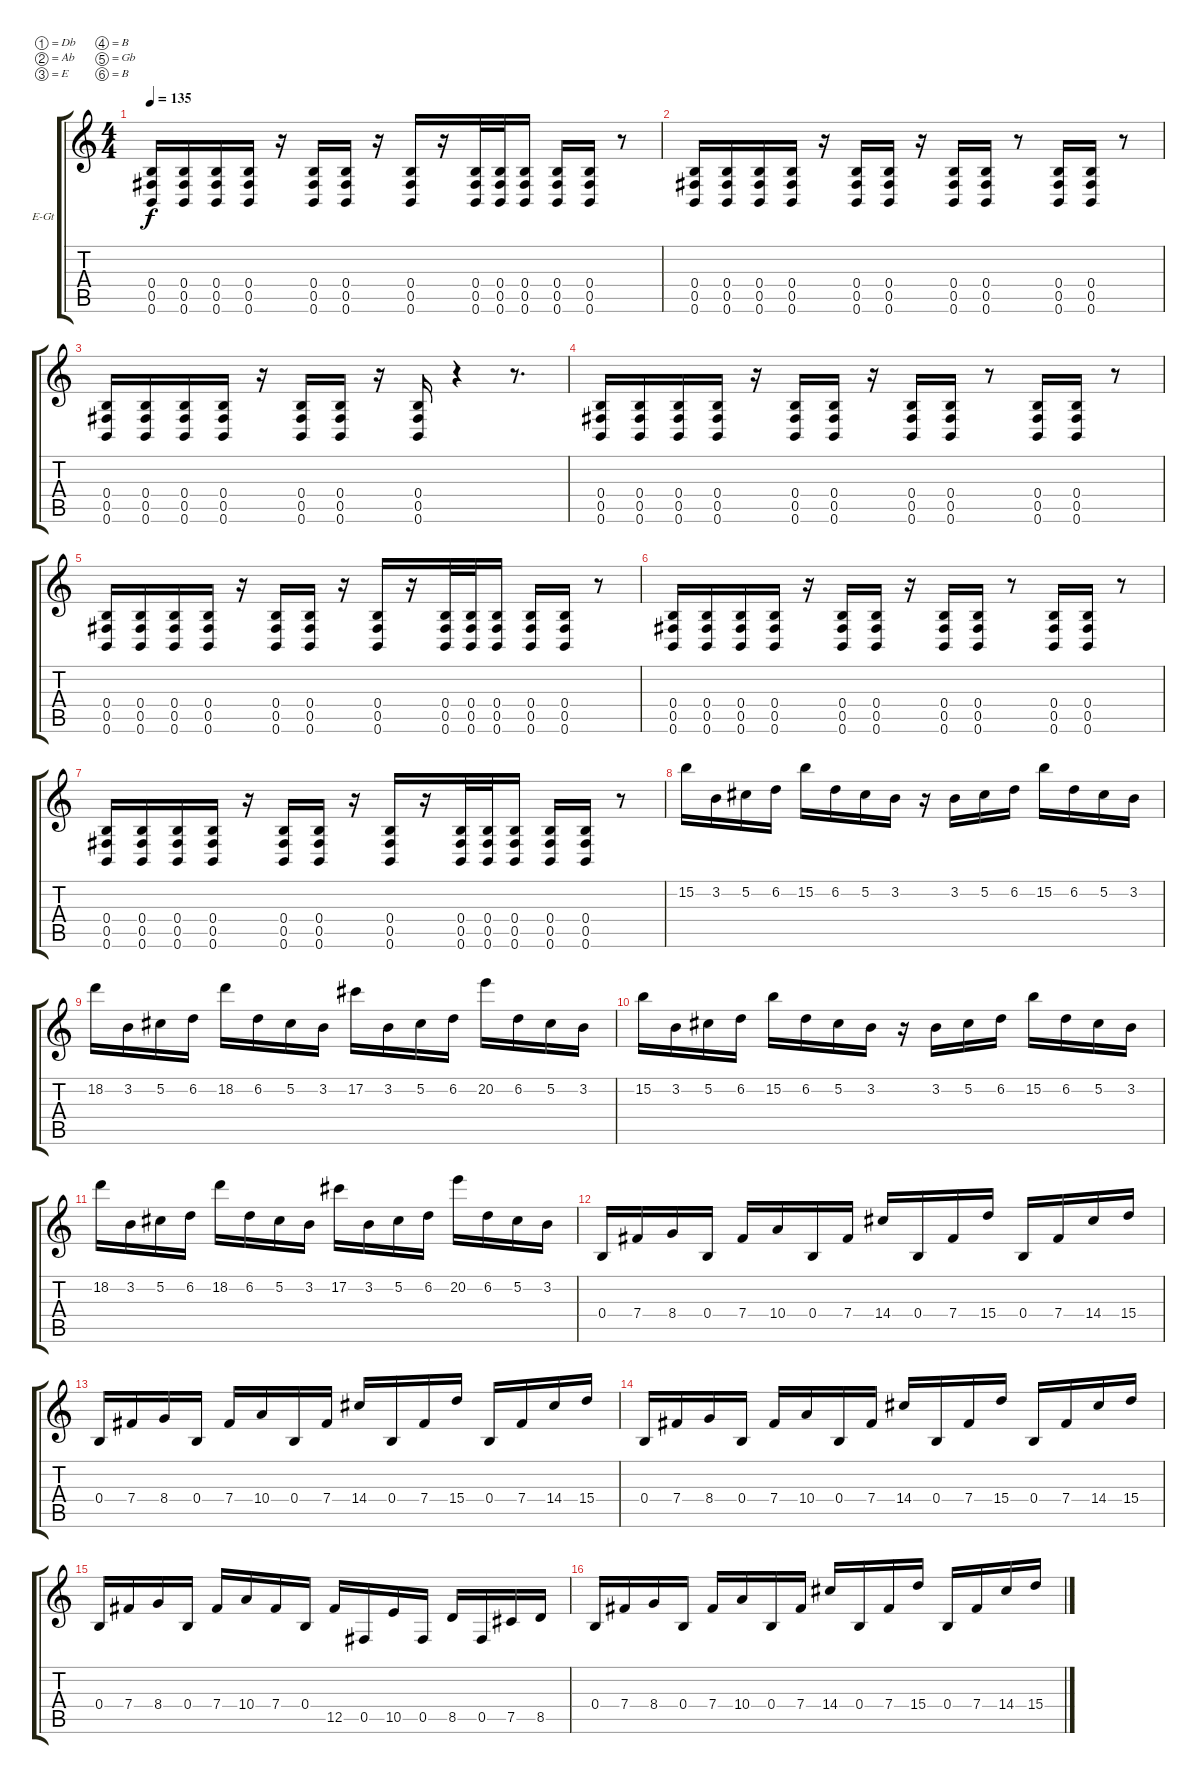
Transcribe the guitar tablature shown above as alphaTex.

\bracketExtendMode groupsimilarinstruments
\firstSystemTrackNameOrientation horizontal
\otherSystemsTrackNameOrientation horizontal
\track ("left Guitar" "E-Gt") {instrument distortionguitar}
\staff {score tabs}
\tuning (Db4 Ab3 E3 B2 Gb2 B1)
\ts (4 4)
\tempo 135
\clef g2
\ks c
(0.4 0.5 0.6).16{dy f} (0.4 0.5 0.6).16 (0.4 0.5 0.6).16 (0.4 0.5 0.6).16 r.16 (0.4 0.5 0.6).16 (0.4 0.5 0.6).16 r.16 (0.4 0.5 0.6).16 r.16 (0.4 0.5 0.6).32 (0.4 0.5 0.6).32 (0.4 0.5 0.6).16 (0.4 0.5 0.6).16 (0.4 0.5 0.6).16 r.8 |
(0.4 0.5 0.6).16 (0.4 0.5 0.6).16 (0.4 0.5 0.6).16 (0.4 0.5 0.6).16 r.16 (0.4 0.5 0.6).16 (0.4 0.5 0.6).16 r.16 (0.4 0.5 0.6).16 (0.4 0.5 0.6).16 r.8 (0.4 0.5 0.6).16 (0.4 0.5 0.6).16 r.8 |
(0.4 0.5 0.6).16 (0.4 0.5 0.6).16 (0.4 0.5 0.6).16 (0.4 0.5 0.6).16 r.16 (0.4 0.5 0.6).16 (0.4 0.5 0.6).16 r.16 (0.4 0.5 0.6).16 r.4 r.8{d} |
(0.4 0.5 0.6).16 (0.4 0.5 0.6).16 (0.4 0.5 0.6).16 (0.4 0.5 0.6).16 r.16 (0.4 0.5 0.6).16 (0.4 0.5 0.6).16 r.16 (0.4 0.5 0.6).16 (0.4 0.5 0.6).16 r.8 (0.4 0.5 0.6).16 (0.4 0.5 0.6).16 r.8 |
(0.4 0.5 0.6).16 (0.4 0.5 0.6).16 (0.4 0.5 0.6).16 (0.4 0.5 0.6).16 r.16 (0.4 0.5 0.6).16 (0.4 0.5 0.6).16 r.16 (0.4 0.5 0.6).16 r.16 (0.4 0.5 0.6).32 (0.4 0.5 0.6).32 (0.4 0.5 0.6).16 (0.4 0.5 0.6).16 (0.4 0.5 0.6).16 r.8 |
(0.4 0.5 0.6).16 (0.4 0.5 0.6).16 (0.4 0.5 0.6).16 (0.4 0.5 0.6).16 r.16 (0.4 0.5 0.6).16 (0.4 0.5 0.6).16 r.16 (0.4 0.5 0.6).16 (0.4 0.5 0.6).16 r.8 (0.4 0.5 0.6).16 (0.4 0.5 0.6).16 r.8 |
(0.4 0.5 0.6).16 (0.4 0.5 0.6).16 (0.4 0.5 0.6).16 (0.4 0.5 0.6).16 r.16 (0.4 0.5 0.6).16 (0.4 0.5 0.6).16 r.16 (0.4 0.5 0.6).16 r.16 (0.4 0.5 0.6).32 (0.4 0.5 0.6).32 (0.4 0.5 0.6).16 (0.4 0.5 0.6).16 (0.4 0.5 0.6).16 r.8 |
15.2.16 3.2.16 5.2.16 6.2.16 15.2.16 6.2.16 5.2.16 3.2.16 r.16 3.2.16 5.2.16 6.2.16 15.2.16 6.2.16 5.2.16 3.2.16 |
18.2.16 3.2.16 5.2.16 6.2.16 18.2.16 6.2.16 5.2.16 3.2.16 17.2.16 3.2.16 5.2.16 6.2.16 20.2.16 6.2.16 5.2.16 3.2.16 |
15.2.16 3.2.16 5.2.16 6.2.16 15.2.16 6.2.16 5.2.16 3.2.16 r.16 3.2.16 5.2.16 6.2.16 15.2.16 6.2.16 5.2.16 3.2.16 |
18.2.16 3.2.16 5.2.16 6.2.16 18.2.16 6.2.16 5.2.16 3.2.16 17.2.16 3.2.16 5.2.16 6.2.16 20.2.16 6.2.16 5.2.16 3.2.16 |
0.4.16 7.4.16 8.4.16 0.4.16 7.4.16 10.4.16 0.4.16 7.4.16 14.4.16 0.4.16 7.4.16 15.4.16 0.4.16 7.4.16 14.4.16 15.4.16 |
0.4.16 7.4.16 8.4.16 0.4.16 7.4.16 10.4.16 0.4.16 7.4.16 14.4.16 0.4.16 7.4.16 15.4.16 0.4.16 7.4.16 14.4.16 15.4.16 |
0.4.16 7.4.16 8.4.16 0.4.16 7.4.16 10.4.16 0.4.16 7.4.16 14.4.16 0.4.16 7.4.16 15.4.16 0.4.16 7.4.16 14.4.16 15.4.16 |
0.4.16 7.4.16 8.4.16 0.4.16 7.4.16 10.4.16 7.4.16 0.4.16 12.5.16 0.5.16 10.5.16 0.5.16 8.5.16 0.5.16 7.5.16 8.5.16 |
0.4.16 7.4.16 8.4.16 0.4.16 7.4.16 10.4.16 0.4.16 7.4.16 14.4.16 0.4.16 7.4.16 15.4.16 0.4.16 7.4.16 14.4.16 15.4.16
